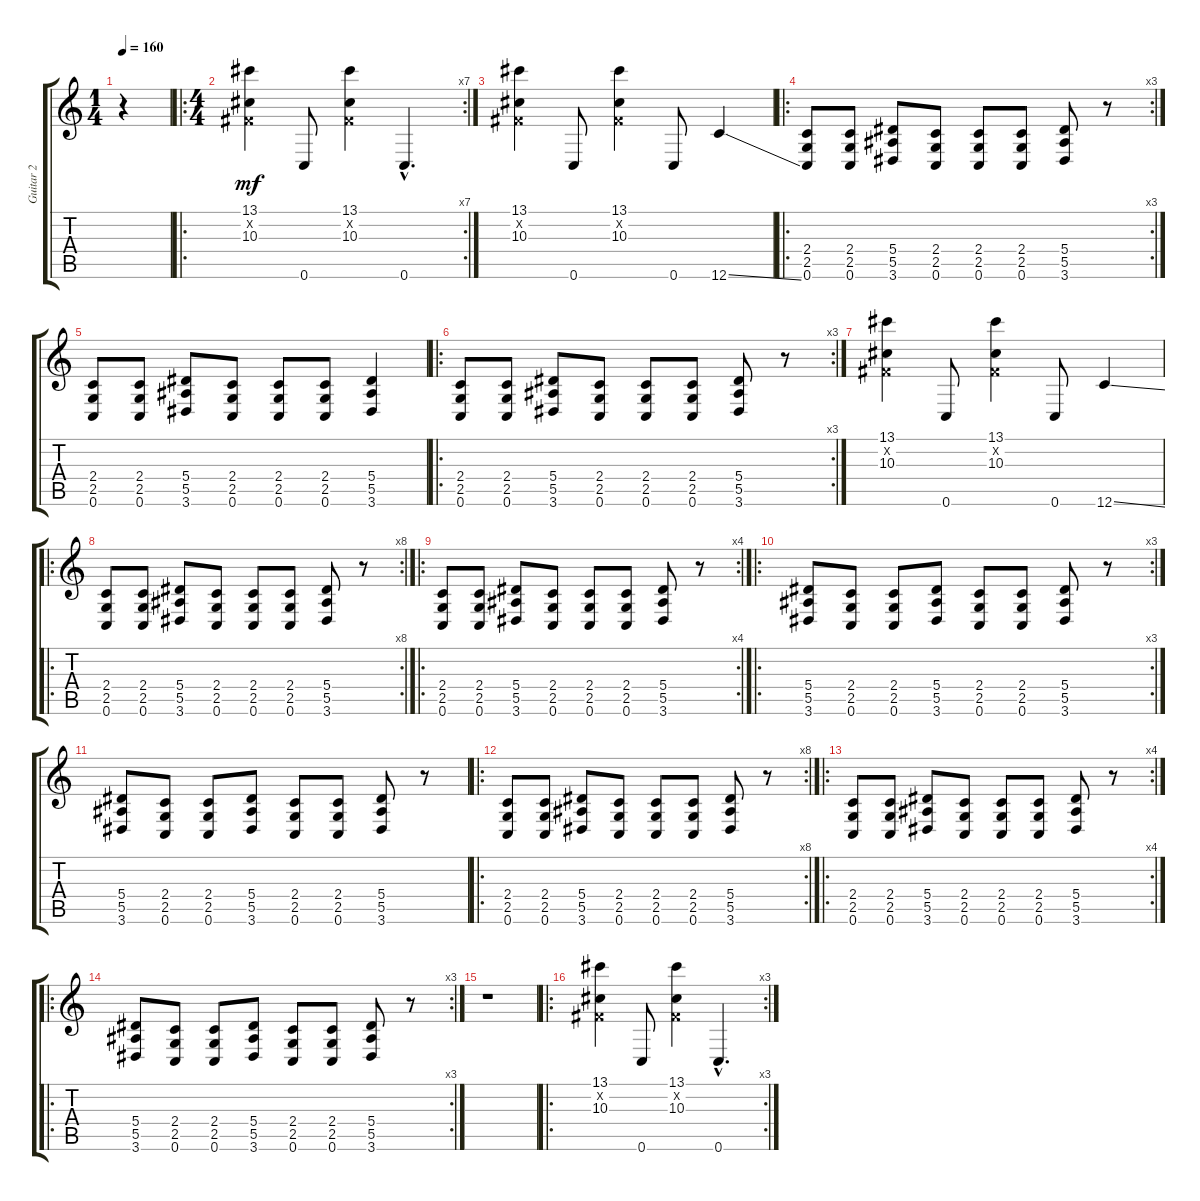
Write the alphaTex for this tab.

\track ("Guitar 2" "Guitar 2") {instrument overdrivenguitar}
\staff {score tabs}
\tuning (C4 G3 Eb3 Bb2 F2 C2) {hide}
\ts (1 4)
\tempo 160
\clef g2
\ks c
r.4{dy mf instrument overdrivenguitar} |
\ro
\rc 7
\ts (4 4)
(13.1 -1.2{x} 10.3).4{volume 11} 0.6.8 (13.1 -1.2{x} 10.3).4 0.6{hac}.4{d} |
(13.1 -1.2{x} 10.3).4 0.6.8 (13.1 -1.2{x} 10.3).4 0.6.8 12.6{ss}.4 |
\ro
\rc 3
(2.4 2.5 0.6).8{volume 13} (2.4 2.5 0.6).8 (5.4 5.5 3.6).8 (2.4 2.5 0.6).8 (2.4 2.5 0.6).8 (2.4 2.5 0.6).8 (5.4 5.5 3.6).8 r.8 |
(2.4 2.5 0.6).8 (2.4 2.5 0.6).8 (5.4 5.5 3.6).8 (2.4 2.5 0.6).8 (2.4 2.5 0.6).8 (2.4 2.5 0.6).8 (5.4 5.5 3.6).4 |
\ro
\rc 3
(2.4 2.5 0.6).8 (2.4 2.5 0.6).8 (5.4 5.5 3.6).8 (2.4 2.5 0.6).8 (2.4 2.5 0.6).8 (2.4 2.5 0.6).8 (5.4 5.5 3.6).8 r.8 |
(13.1 -1.2{x} 10.3).4{volume 11} 0.6.8 (13.1 -1.2{x} 10.3).4 0.6.8 12.6{ss}.4 |
\ro
\rc 8
(2.4 2.5 0.6).8{volume 13} (2.4 2.5 0.6).8 (5.4 5.5 3.6).8 (2.4 2.5 0.6).8 (2.4 2.5 0.6).8 (2.4 2.5 0.6).8 (5.4 5.5 3.6).8 r.8 |
\ro
\rc 4
(2.4 2.5 0.6).8 (2.4 2.5 0.6).8 (5.4 5.5 3.6).8 (2.4 2.5 0.6).8 (2.4 2.5 0.6).8 (2.4 2.5 0.6).8 (5.4 5.5 3.6).8 r.8 |
\ro
\rc 3
(5.4 5.5 3.6).8 (2.4 2.5 0.6).8 (2.4 2.5 0.6).8 (5.4 5.5 3.6).8 (2.4 2.5 0.6).8 (2.4 2.5 0.6).8 (5.4 5.5 3.6).8 r.8 |
(5.4 5.5 3.6).8 (2.4 2.5 0.6).8 (2.4 2.5 0.6).8 (5.4 5.5 3.6).8 (2.4 2.5 0.6).8 (2.4 2.5 0.6).8 (5.4 5.5 3.6).8 r.8 |
\ro
\rc 8
(2.4 2.5 0.6).8 (2.4 2.5 0.6).8 (5.4 5.5 3.6).8 (2.4 2.5 0.6).8 (2.4 2.5 0.6).8 (2.4 2.5 0.6).8 (5.4 5.5 3.6).8 r.8 |
\ro
\rc 4
(2.4 2.5 0.6).8 (2.4 2.5 0.6).8 (5.4 5.5 3.6).8 (2.4 2.5 0.6).8 (2.4 2.5 0.6).8 (2.4 2.5 0.6).8 (5.4 5.5 3.6).8 r.8 |
\ro
\rc 3
(5.4 5.5 3.6).8 (2.4 2.5 0.6).8 (2.4 2.5 0.6).8 (5.4 5.5 3.6).8 (2.4 2.5 0.6).8 (2.4 2.5 0.6).8 (5.4 5.5 3.6).8 r.8 |
r.1 |
\ro
\rc 3
(13.1 -1.2{x} 10.3).4{volume 11} 0.6.8 (13.1 -1.2{x} 10.3).4 0.6{hac}.4{d}
